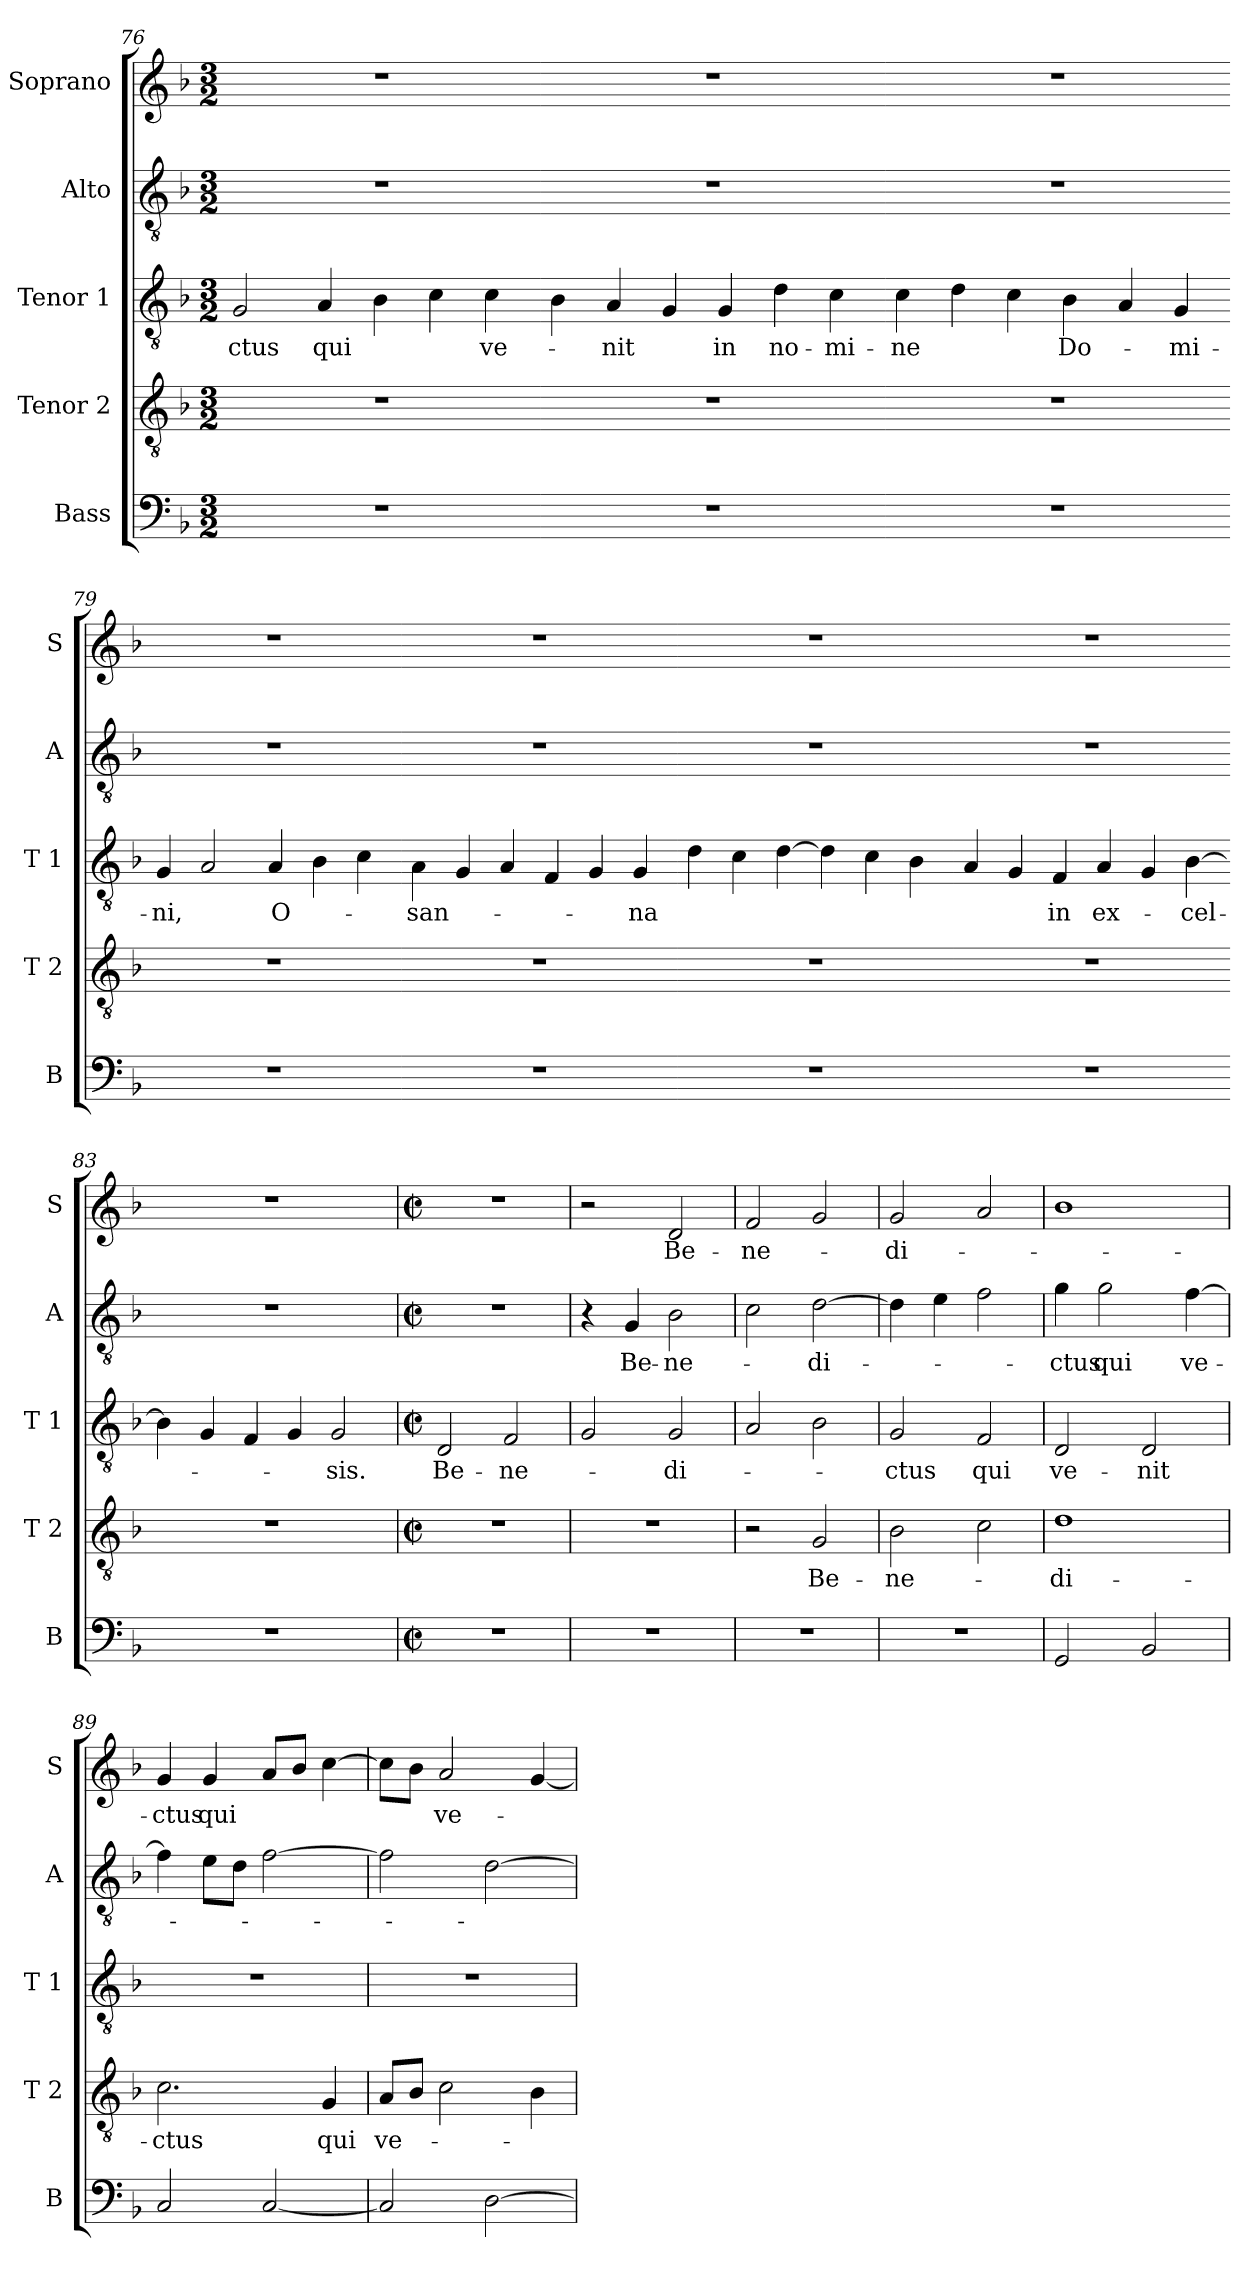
**kern	**kern	**text	**kern	**text	**kern	**text	**kern	**text
*part5	*part4	*part4	*part3	*part3	*part2	*part2	*part1	*part1
*staff5	*staff4	*staff4	*staff3	*staff3	*staff2	*staff2	*staff1	*staff1
*I"Bass	*I"Tenor 2	*	*I"Tenor 1	*	*I"Alto	*	*I"Soprano	*
*I'B	*I'T 2	*	*I'T 1	*	*I'A	*	*I'S	*
*clefF4	*clefGv2	*	*clefGv2	*	*clefGv2	*	*clefG2	*
*k[b-]	*k[b-]	*	*k[b-]	*	*k[b-]	*	*k[b-]	*
*F:	*F:	*	*F:	*	*F:	*	*F:	*
*M3/2	*M3/2	*	*M3/2	*	*M3/2	*	*M3/2	*
=76	=76	=76	=76	=76	=76	=76	=76	=76
!	!	!	!	!LO:LY:b	!	!	!	!
1.r	1.r	.	2G/	-ctus	1.r	.	1.r	.
!	!	!	!	!LO:LY:b	!	!	!	!
.	.	.	4A/	qui	.	.	.	.
.	.	.	4B-\	.	.	.	.	.
.	.	.	4c\	.	.	.	.	.
!	!	!	!	!LO:LY:b	!	!	!	!
.	.	.	4c\	ve-	.	.	.	.
=77-	=77-	=77-	=77-	=77-	=77-	=77-	=77-	=77-
1.r	1.r	.	4B-\	.	1.r	.	1.r	.
!	!	!	!	!LO:LY:b	!	!	!	!
.	.	.	4A/	-nit	.	.	.	.
.	.	.	4G/	.	.	.	.	.
!	!	!	!	!LO:LY:b	!	!	!	!
.	.	.	4G/	in	.	.	.	.
!	!	!	!	!LO:LY:b	!	!	!	!
.	.	.	4d\	no-	.	.	.	.
!	!	!	!	!LO:LY:b	!	!	!	!
.	.	.	4c\	-mi-	.	.	.	.
=78-	=78-	=78-	=78-	=78-	=78-	=78-	=78-	=78-
!	!	!	!	!LO:LY:b	!	!	!	!
1.r	1.r	.	4c\	-ne	1.r	.	1.r	.
.	.	.	4d\	.	.	.	.	.
.	.	.	4c\	.	.	.	.	.
!	!	!	!	!LO:LY:b	!	!	!	!
.	.	.	4B-\	Do-	.	.	.	.
.	.	.	4A/	.	.	.	.	.
!	!	!	!	!LO:LY:b	!	!	!	!
.	.	.	4G/	-mi-	.	.	.	.
=79-	=79-	=79-	=79-	=79-	=79-	=79-	=79-	=79-
!	!	!	!	!LO:LY:b	!	!	!	!
1.r	1.r	.	4G/	-ni,	1.r	.	1.r	.
.	.	.	2A/	.	.	.	.	.
!	!	!	!	!LO:LY:b	!	!	!	!
.	.	.	4A/	O-	.	.	.	.
.	.	.	4B-\	.	.	.	.	.
.	.	.	4c\	.	.	.	.	.
!!LO:LB:g=z
=80-	=80-	=80-	=80-	=80-	=80-	=80-	=80-	=80-
!	!	!	!	!LO:LY:b	!	!	!	!
1.r	1.r	.	4A\	-san-	1.r	.	1.r	.
.	.	.	4G/	.	.	.	.	.
.	.	.	4A/	.	.	.	.	.
.	.	.	4F/	.	.	.	.	.
.	.	.	4G/	.	.	.	.	.
!	!	!	!	!LO:LY:b	!	!	!	!
.	.	.	4G/	-na	.	.	.	.
=81-	=81-	=81-	=81-	=81-	=81-	=81-	=81-	=81-
1.r	1.r	.	4d\	.	1.r	.	1.r	.
.	.	.	4c\	.	.	.	.	.
.	.	.	[4d\	.	.	.	.	.
.	.	.	4d\]	.	.	.	.	.
.	.	.	4c\	.	.	.	.	.
.	.	.	4B-\	.	.	.	.	.
=82-	=82-	=82-	=82-	=82-	=82-	=82-	=82-	=82-
1.r	1.r	.	4A/	.	1.r	.	1.r	.
.	.	.	4G/	.	.	.	.	.
!	!	!	!	!LO:LY:b	!	!	!	!
.	.	.	4F/	in	.	.	.	.
!	!	!	!	!LO:LY:b	!	!	!	!
.	.	.	4A/	ex-	.	.	.	.
.	.	.	4G/	.	.	.	.	.
!	!	!	!	!LO:LY:b	!	!	!	!
.	.	.	[4B-\	-cel-	.	.	.	.
=83-	=83-	=83-	=83-	=83-	=83-	=83-	=83-	=83-
1.r	1.r	.	4B-\]	.	1.r	.	1.r	.
.	.	.	4G/	.	.	.	.	.
.	.	.	4F/	.	.	.	.	.
.	.	.	4G/	.	.	.	.	.
!	!	!	!	!LO:LY:b	!	!	!	!
.	.	.	2G/	-sis.	.	.	.	.
!!LO:LB:g=z
=84	=84	=84	=84	=84	=84	=84	=84	=84
*M2/2	*M2/2	*	*M2/2	*	*M2/2	*	*M2/2	*
*met(c|)	*met(c|)	*	*met(c|)	*	*met(c|)	*	*met(c|)	*
!	!	!	!	!LO:LY:b	!	!	!	!
1r	1r	.	2D/	Be-	1r	.	1r	.
!	!	!	!	!LO:LY:b	!	!	!	!
.	.	.	2F/	-ne-	.	.	.	.
=85	=85	=85	=85	=85	=85	=85	=85	=85
1r	1r	.	2G/	.	4r	.	2r	.
!	!	!	!	!	!	!LO:LY:b	!	!
.	.	.	.	.	4G/	Be-	.	.
!	!	!	!	!LO:LY:b	!	!LO:LY:b	!	!LO:LY:b
.	.	.	2G/	-di-	2B-\	-ne-	2d/	Be-
=86	=86	=86	=86	=86	=86	=86	=86	=86
!	!	!	!	!	!	!	!	!LO:LY:b
1r	2r	.	2A/	.	2c\	.	2f/	-ne-
!	!	!LO:LY:b	!	!	!	!LO:LY:b	!	!
.	2G/	Be-	2B-\	.	[2d\	-di-	2g/	.
=87	=87	=87	=87	=87	=87	=87	=87	=87
!	!	!LO:LY:b	!	!LO:LY:b	!	!	!	!LO:LY:b
1r	2B-\	-ne-	2G/	-ctus	4d\]	.	2g/	-di-
.	.	.	.	.	4e\	.	.	.
!	!	!	!	!LO:LY:b	!	!	!	!
.	2c\	.	2F/	qui	2f\	.	2a/	.
=88	=88	=88	=88	=88	=88	=88	=88	=88
!	!	!LO:LY:b	!	!LO:LY:b	!	!LO:LY:b	!	!
2GG/	1d	-di-	2D/	ve-	4g\	-ctus	1b-	.
!	!	!	!	!	!	!LO:LY:b	!	!
.	.	.	.	.	2g\	qui	.	.
!	!	!	!	!LO:LY:b	!	!	!	!
2BB-/	.	.	2D/	-nit	.	.	.	.
!	!	!	!	!	!	!LO:LY:b	!	!
.	.	.	.	.	[4f\	ve-	.	.
=89	=89	=89	=89	=89	=89	=89	=89	=89
!	!	!LO:LY:b	!	!	!	!	!	!LO:LY:b
2C/	2.c\	-ctus	1r	.	4f\]	.	4g/	-ctus
!	!	!	!	!	!	!	!	!LO:LY:b
.	.	.	.	.	8e\L	.	4g/	qui
.	.	.	.	.	8d\J	.	.	.
[2C/	.	.	.	.	[2f\	.	8a/L	.
.	.	.	.	.	.	.	8b-/J	.
!	!	!LO:LY:b	!	!	!	!	!	!
.	4G/	qui	.	.	.	.	[4cc\	.
=90	=90	=90	=90	=90	=90	=90	=90	=90
!	!	!LO:LY:b	!	!	!	!	!	!
2C/]	8A/L	ve-	1r	.	2f\]	.	8cc\L]	.
.	8B-/J	.	.	.	.	.	8b-\J	.
!	!	!	!	!	!	!	!	!LO:LY:b
.	2c\	.	.	.	.	.	2a/	ve-
[2D\	.	.	.	.	[2d\	.	.	.
.	4B-\	.	.	.	.	.	[4g/	.
=	=	=	=	=	=	=	=	=
*-	*-	*-	*-	*-	*-	*-	*-	*-
